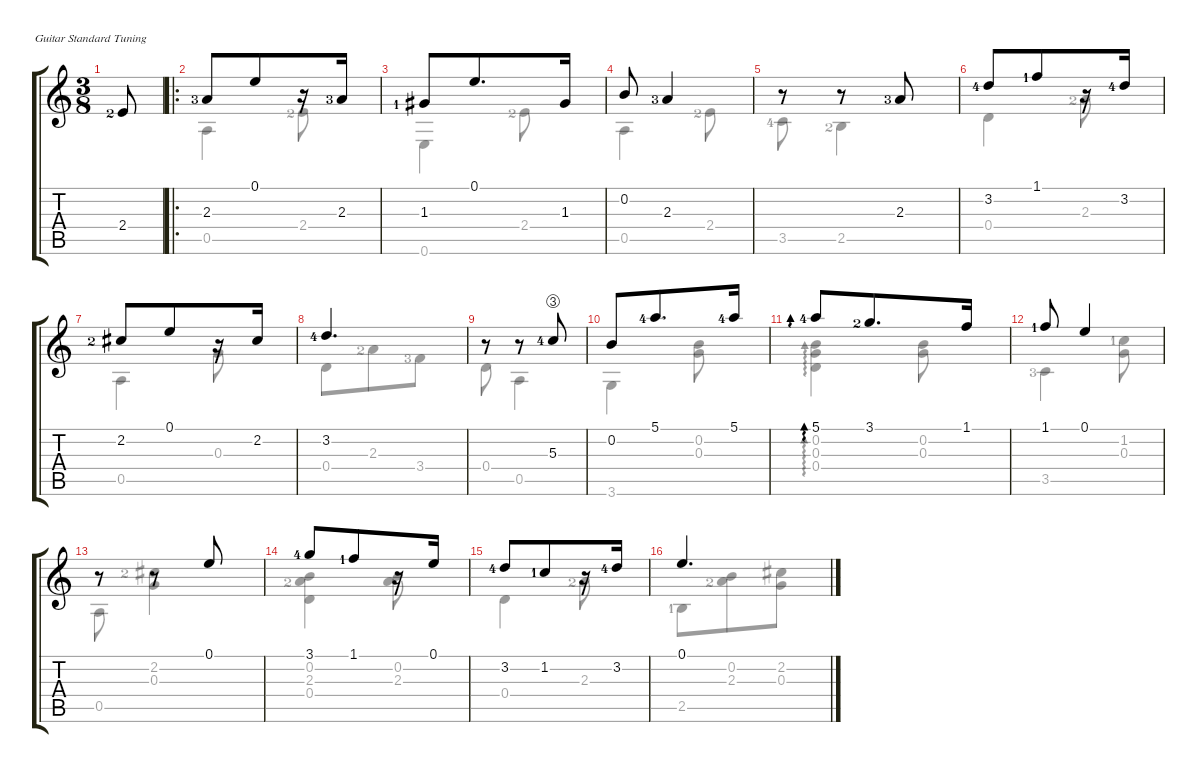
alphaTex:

\defaultSystemsLayout 4
\hideDynamics
\singleTrackTrackNamePolicy hidden
\multiTrackTrackNamePolicy hidden
\firstSystemTrackNameMode fullname
\firstSystemTrackNameOrientation horizontal
\otherSystemsTrackNameOrientation horizontal
\track ("Nylon Guitar" "Nylon Guit") {instrument acousticguitarnylon}
\staff {score tabs}
\tuning (E4 B3 G3 D3 A2 E2)
\voice
\ts (3 8)
\ac
\tempo (80 hide)
\clef g2
\ks aminor
2.4{lf 3}.8{dy mf instrument acousticguitarnylon} |
\ro
2.3{lf 4}.8 0.1.8 r.16 2.3{lf 4}.16 |
1.3{lf 2}.8 0.1.8{d} 1.3.16 |
0.2.8 2.3{lf 4}.4 |
r.8 r.8 2.3{lf 4}.8 |
3.2{lf 5}.8 1.1{lf 2}.8 r.16 3.2{lf 5}.16 |
2.2{lf 3}.8 0.1.8 r.16 2.2.16 |
3.2{lf 5}.4{d} |
r.8 r.8 5.3{string lf 5}.8 |
0.2.8 5.1{lf 5}.8{d} 5.1{lf 5}.16 |
5.1{lf 5}.8{ad 0} 3.1{lf 3}.8{d} 1.1.16 |
1.1{lf 2}.8 0.1.4 |
r.8 r.8 0.1.8 |
3.1{lf 5}.8 1.1{lf 2}.8 r.16 0.1.16 |
3.2{lf 5}.8 1.2{lf 2}.8 r.16 3.2{lf 5}.16 |
0.1.4{d}
\voice
\clef g2
\ottava regular
\simile none
\ks aminor
|
0.5.4 2.4{lf 3}.8 |
0.6.4 2.4{lf 3}.8 |
0.5.4 2.4{lf 3}.8 |
3.5{lf 5}.8 2.5{lf 3}.4 |
0.4.4 2.3{lf 3}.8 |
0.5.4 0.3.8 |
0.4.8 2.3{lf 3}.8 3.4{lf 4}.8 |
0.4.8 0.5.4 |
3.6.4 (0.3 0.2).8 |
(0.2 0.3 0.4).4{ad 0} (0.3 0.2).8 |
3.5{lf 4}.4 (0.3 1.2{lf 2}).8 |
0.5.8 (0.3 2.2{lf 3}).4 |
(0.2 2.3{lf 3} 0.4).4 (2.3 0.2).8 |
0.4.4 2.3{lf 3}.8 |
2.5{lf 2}.8 (2.3{lf 3} 0.2).8 (2.2 0.3).8
